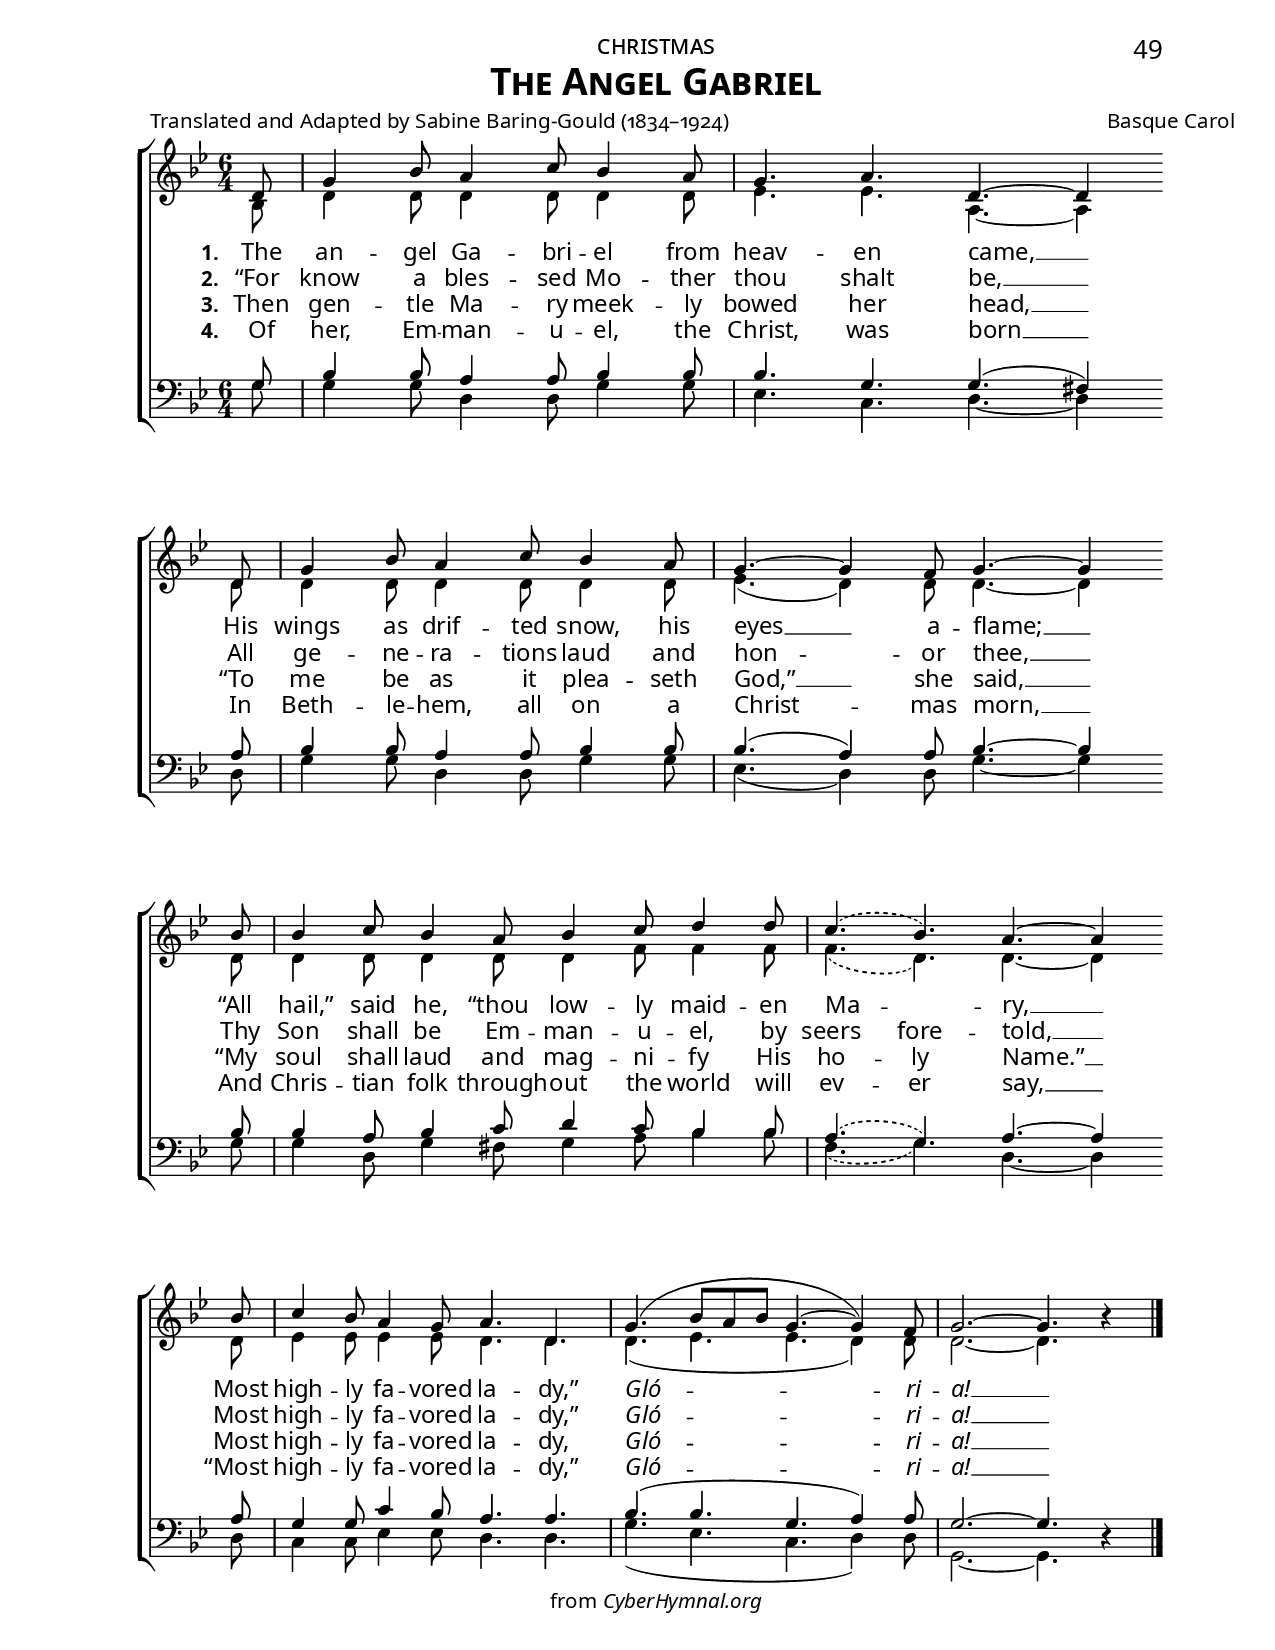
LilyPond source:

\version "2.24.0"
\include "util.ly"
\header {
  title = \markup{\override #'(font-name . "Garamond Premier Pro Semibold"){ \abs-fontsize #18 \smallCapsOldStyle"The Angel Gabriel"}}
  poet = \markup\oldStyleNum"Translated and Adapted by Sabine Baring-Gould (1834–1924)"
  composer = \markup\oldStyleNum"Basque Carol"
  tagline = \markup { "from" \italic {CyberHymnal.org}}
}
\paper {
  %print-all-headers = ##t
  paper-height = 11\in
  paper-width = 8.5\in
  indent = 0\in
  %system-system-spacing = #'((basic-distance . 10) (padding . 0))
  %system-system-spacing =
  %  #'((basic-distance . 0)
  %     (minimum-distance . 0)
  %     (padding . -0.35)
  %     (stretchability . 100))
  ragged-last-bottom = ##f
  ragged-bottom = ##f
  two-sided = ##t
  inner-margin = 1\in
  outer-margin = 0.75\in
  top-margin = 0.26\in
  bottom-margin = 0.25\in
  first-page-number = #049
  print-first-page-number = ##t
  headerLine = \markup{\override #'(font-name . "Garamond Premier Pro") \smallCapsOldStyle"christmas"}
  oddHeaderMarkup = \markup\fill-line{
     \override #'(font-name . "Garamond Premier Pro")\abs-fontsize #12.5
     \combine 
        \fill-line{"" \if \should-print-page-number
        \oldStylePageNum""
        }
        \fill-line{\headerLine}
  }
  evenHeaderMarkup = \markup {
     \override #'(font-name . "Garamond Premier Pro")\abs-fontsize #12.5
     \combine
        \if \should-print-page-number
        \oldStylePageNum""
        \fill-line{\headerLine}
  }
}
#(set-global-staff-size 18) \paper{ #(define fonts (make-pango-font-tree "Garamond Premier Pro" "Garamond Premier Pro" "Garamond Premier Pro" (/ 18 20))) }
global = {
  \key bes \major
  \time 6/4
}

sopMusic = \relative c' {
  \partial 8 d8 |
  \partial 8*9 g4 bes8 a4 c8 bes4 a8 |
  g4. a d,~ d4 \bar""\break d8 |
  
  \partial 8*9 g4 bes8 a4 c8 bes4 a8 |
  g4.~ g4 f8 g4.~ g4 \bar""\break bes8 |
  
  bes4 c8 bes4 a8 bes4 c8 d4 d8 |
  \slurDashed c4.( bes) \slurSolid a4.~ a4 \bar""\break bes8 |
  
  c4 bes8 a4 g8 a4. d, |
  g4.( bes8[ a bes] g4.~ g4) f8 |
  \partial 8*11 g2.~ g4. bes4\rest \bar "|."
}
sopWords = \lyricmode {
  
}

altoMusic = \relative c' {
  bes8 |
  d4 d8 d4 d8 d4 d8 |
  ees4. ees a,~ a4 d8 |
  
  d4 d8 d4 d8 d4 d8 |
  ees4.( d4) d8 d4.~ d4 d8 |
  
  d4 d8 d4 d8 d4 f8 f4 f8 |
  \slurDashed f4.( d) \slurSolid d4.~ d4 d8 |
  
  ees4 ees8 ees4 ees8 d4. d4. |
  d4.( ees ees d4) d8 |
  d2.~ d4. s4 \bar "|."
}
altoWords = \lyricmode {
  \dropLyricsV
  \set stanza = #"1. "
  The an -- gel Ga -- bri -- el from heav -- en came, __
  His wings as drif -- ted snow, his eyes __ a -- flame; __
  “All hail,” said he, “thou low -- ly maid -- en Ma -- ry, __
  Most high -- ly fa -- vored la -- dy,”
  \markup\italic Gló -- \markup\italic ri -- \markup\italic a! __
}
altoWordsII = \lyricmode {
  \dropLyricsV
  \set stanza = #"2. "
  “For know a bles -- sed Mo -- ther thou shalt be, __
  All ge -- ne -- ra -- tions laud and hon -- or thee, __
  Thy Son shall be Em -- man -- u -- el, by
  \set ignoreMelismata = ##t
  seers fore -- 
  \unset ignoreMelismata
  told, __
  Most high -- ly fa -- vored la -- dy,”
  \markup\italic Gló -- \markup\italic ri -- \markup\italic a! __
}
altoWordsIII = \lyricmode {
  \dropLyricsV
  \set stanza = #"3. "
  Then gen -- tle Ma -- ry meek -- ly bowed her head, __
  “To me be as it plea -- seth God,” __ she said, __
  “My soul shall laud and mag -- ni -- fy His
  \set ignoreMelismata = ##t
  ho -- ly
  \unset ignoreMelismata
  Name.”
__
  Most high -- ly fa -- vored la -- dy,
  \markup\italic Gló -- \markup\italic ri -- \markup\italic a! __
}
altoWordsIV = \lyricmode {
  \dropLyricsV
  \set stanza = #"4. "
  Of her, Em -- man -- u -- el, the Christ, was born __
  In Beth -- le -- hem, all on a Christ -- mas morn, __
  And Chris -- tian folk through -- out the world will
  \set ignoreMelismata = ##t
  ev -- er
  \unset ignoreMelismata
  say, __
  “Most high -- ly fa -- vored la -- dy,”
  \markup\italic Gló -- \markup\italic ri -- \markup\italic a! __
}

tenorMusic = \relative c' {
  g8 |
  bes4 bes8 a4 a8 bes4 bes8 |
  bes4. g g( fis4) a8 |
  
  bes4 bes8 a4 a8 bes4 bes8 |
  bes4.( a4) a8 bes4.~ bes4 bes8 |
  
  bes4 a8 bes4 c8 d4 c8 bes4 bes8 |
  \slurDashed a4.( g) \slurSolid a~ a4 a8 |
  
  g4 g8 c4 bes8 a4. a |
  bes4.( bes g a4) a8 |
  g2.~ g4. d4\rest \bar "|."
}
tenorWords = \lyricmode {

}

bassMusic = \relative c' {
  g8 |
  g4 g8 d4 d8 g4 g8 |
  ees4. c d~ d4 d8 |
  
  g4 g8 d4 d8 g4 g8 |
  ees4.( d4) d8 g4.~ g4 g8 |
  
  g4 d8 g4 fis8 g4 a8 bes4 bes8 |
  \slurDashed f4.( g) \slurSolid d4.~ d4 d8 |
  
  c4 c8 ees4 ees8 d4. d |
  g( ees c d4) d8 |
  g,2.~ g4. s4 \bar "|."
}
bassWords = \lyricmode {

}

\score {
  <<
   \new ChoirStaff <<
    \new Staff = women <<
      \new Voice = "sopranos" { \voiceOne << \global \sopMusic >> }
      \new Voice = "altos" { \voiceTwo << \global \altoMusic >> }
    >>
    \new Lyrics \with { alignAboveContext = #"women" \override VerticalAxisGroup.nonstaff-relatedstaff-spacing = #'((basic-distance . 1))} \lyricsto "sopranos" \sopWords
    \new Lyrics = "altosIV"  \with { alignBelowContext = #"women" } \lyricsto "sopranos" \altoWordsIV
    \new Lyrics = "altosIII"  \with { alignBelowContext = #"women" } \lyricsto "sopranos" \altoWordsIII
    \new Lyrics = "altosII"  \with { alignBelowContext = #"women" } \lyricsto "sopranos" \altoWordsII
    \new Lyrics = "altos"  \with { alignBelowContext = #"women" } \lyricsto "sopranos" \altoWords
   \new Staff = men <<
      \clef bass
      \new Voice = "tenors" { \voiceOne << \global \tenorMusic >> }
      \new Voice = "basses" { \voiceTwo << \global \bassMusic >> }
    >>
    \new Lyrics \with { alignAboveContext = #"men" \override VerticalAxisGroup.nonstaff-relatedstaff-spacing = #'((basic-distance . 1)) } \lyricsto "tenors" \tenorWords
    \new Lyrics \with { alignBelowContext = #"men" \override VerticalAxisGroup.nonstaff-relatedstaff-spacing = #'((basic-distance . 1)) } \lyricsto "basses" \bassWords
  >>
%    \new PianoStaff << \new Staff { \new Voice { \pianoRH } } \new Staff { \clef "bass" \pianoLH } >>
  >>
  \layout {
  \context {
    \Lyrics
    \override LyricText.font-size = #1.3
  }
    \context {
      \Score
      %\override SpacingSpanner.base-shortest-duration = #(ly:make-moment 1/8)
      %\override SpacingSpanner.common-shortest-duration = #(ly:make-moment 1/4)
    }
    \context {
      % Remove all empty staves
      % \Staff \RemoveEmptyStaves \override VerticalAxisGroup.remove-first = ##t
    }
    \context {
      \Lyrics
      \override LyricText.X-offset = #center-on-word
    }
  }
}

